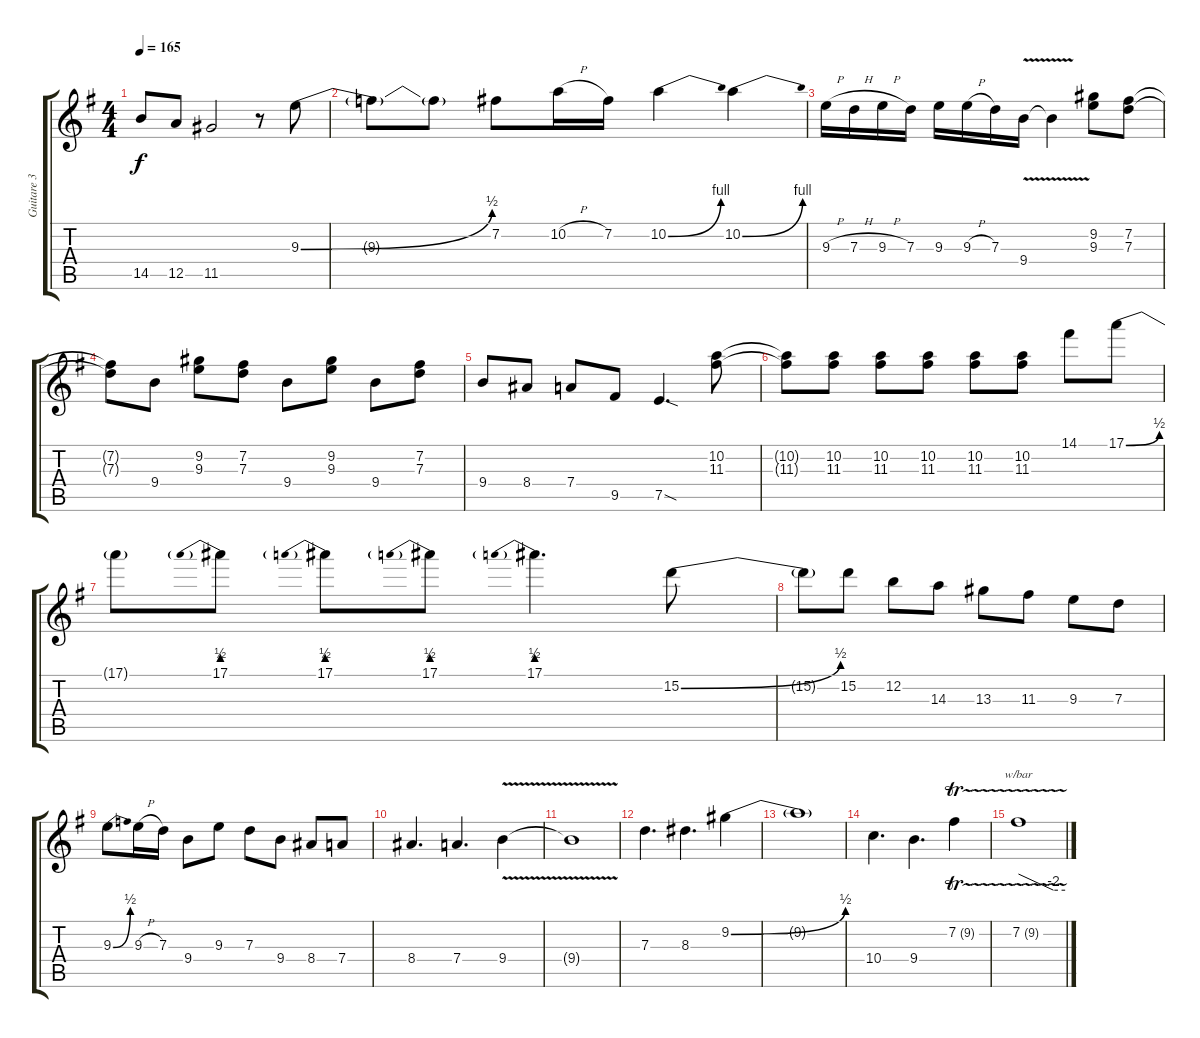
\track ("Guitare 3" "Guitare 3") {instrument distortionguitar}
\staff {score tabs}
\tuning (E4 B3 G3 D3 A2 E2) {hide}
\ts (4 4)
\tempo 165
\clef g2
\ks g
14.5.8{dy f} 12.5.8 11.5.2 r.8 9.3{be (bend 0 0 60 2)}.8 |
9.3{t}.8 9.3{t}.8 7.2.8 10.2{h}.16 7.2.16 10.2{be (bend 0 0 60 4)}.4 10.2{be (bend 0 0 60 4)}.4 |
9.3{h}.16 7.3{h}.16 9.3{h}.16 7.3.16 9.3.16 9.3{h}.16 7.3.16 9.4{v}.16 9.4{t}.4 (9.2 9.3).8 (7.2 7.3).8 |
(7.2{t} 7.3{t}).8 9.4.8 (9.2 9.3).8 (7.2 7.3).8 9.4.8 (9.2 9.3).8 9.4.8 (7.2 7.3).8 |
9.4.8 8.4.8 7.4.8 9.5.8 7.5{sod}.4{d} (10.2 11.3).8 |
(10.2{t} 11.3{t}).8 (10.2 11.3).8 (10.2 11.3).8 (10.2 11.3).8 (10.2 11.3).8 (10.2 11.3).8 14.1.8 17.1{be (bend 0 0 60 2)}.8 |
17.1{t}.8 17.1{be (prebend 0 2 60 2)}.8 17.1{be (prebend 0 2 60 2)}.8 17.1{be (prebend 0 2 60 2)}.8 17.1{be (prebend 0 2 60 2)}.4{d} 15.2{be (bend 0 0 60 2)}.8 |
15.2{t}.8 15.2.8 12.2.8 14.3.8 13.3.8 11.3.8 9.3.8 7.3.8 |
9.3{be (bend 0 0 60 2)}.8 9.3{h}.16 7.3.16 9.4.8 9.3.8 7.3.8 9.4.8 8.4.8 7.4.8 |
8.4.4{d} 7.4.4{d} 9.4{v}.4 |
9.4{t}.1 |
7.3.4{d} 8.3.4{d} 9.2{be (bend 0 0 60 2)}.4 |
9.2{t}.1 |
10.4.4{d} 9.4.4{d} 7.2{tr (9 16)}.4 |
7.2{tr (9 16)}.1{tbe (custom default 0 0 45 -8 60 -8)}
